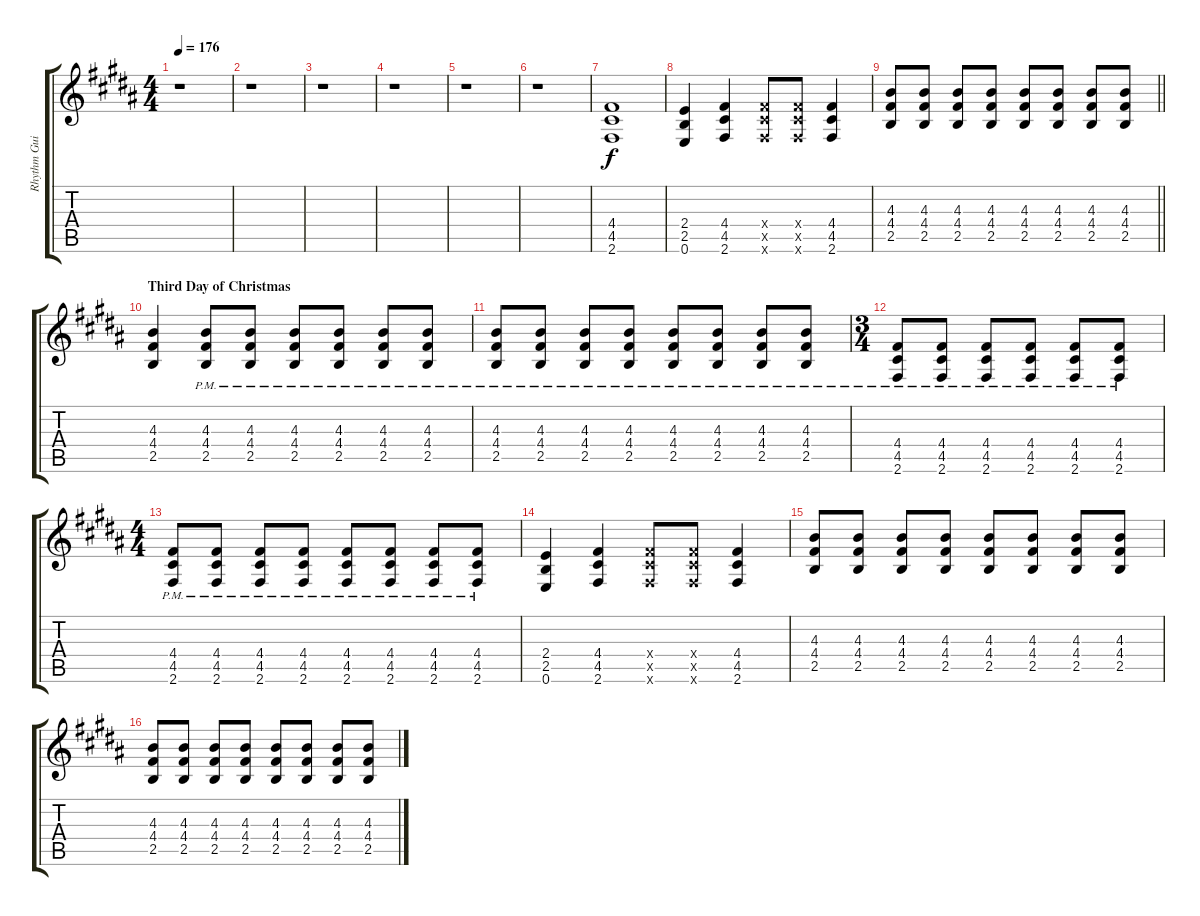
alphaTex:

\track ("Rhythm Guitar (Thiessen)" "Rhythm Gui") {instrument distortionguitar}
\staff {score tabs}
\tuning (E4 B3 G3 D3 A2 E2) {hide}
\ts (4 4)
\tempo 176
\clef g2
\ks b
r.1{dy f instrument distortionguitar} |
\ks g#minor
r.1 |
r.1 |
r.1 |
\ks b
r.1 |
\ks g#minor
r.1 |
(4.4 4.5 2.6).1 |
\ks b
(2.4 2.5 0.6).4 (4.4 4.5 2.6).4 (4.4{x} 4.5{x} 2.6{x}).8 (4.4{x} 4.5{x} 2.6{x}).8 (4.4 4.5 2.6).4 |
\barLineRight lightlight
\ks g#minor
(4.3 4.4 2.5).8 (4.3 4.4 2.5).8 (4.3 4.4 2.5).8 (4.3 4.4 2.5).8 (4.3 4.4 2.5).8 (4.3 4.4 2.5).8 (4.3 4.4 2.5).8 (4.3 4.4 2.5).8 |
\section ("" "Third Day of Christmas")
(4.3 4.4 2.5).4 (4.3{pm} 4.4{pm} 2.5{pm}).8 (4.3{pm} 4.4{pm} 2.5{pm}).8 (4.3{pm} 4.4{pm} 2.5{pm}).8 (4.3{pm} 4.4{pm} 2.5{pm}).8 (4.3{pm} 4.4{pm} 2.5{pm}).8 (4.3{pm} 4.4{pm} 2.5{pm}).8 |
(4.3{pm} 4.4{pm} 2.5{pm}).8 (4.3{pm} 4.4{pm} 2.5{pm}).8 (4.3{pm} 4.4{pm} 2.5{pm}).8 (4.3{pm} 4.4{pm} 2.5{pm}).8 (4.3{pm} 4.4{pm} 2.5{pm}).8 (4.3{pm} 4.4{pm} 2.5{pm}).8 (4.3{pm} 4.4{pm} 2.5{pm}).8 (4.3{pm} 4.4{pm} 2.5{pm}).8 |
\ts (3 4)
\ks b
(4.4{pm} 4.5{pm} 2.6{pm}).8 (4.4{pm} 4.5{pm} 2.6{pm}).8 (4.4{pm} 4.5{pm} 2.6{pm}).8 (4.4{pm} 4.5{pm} 2.6{pm}).8 (4.4{pm} 4.5{pm} 2.6{pm}).8 (4.4{pm} 4.5{pm} 2.6{pm}).8 |
\ts (4 4)
\ks g#minor
(4.4{pm} 4.5{pm} 2.6{pm}).8 (4.4{pm} 4.5{pm} 2.6{pm}).8 (4.4{pm} 4.5{pm} 2.6{pm}).8 (4.4{pm} 4.5{pm} 2.6{pm}).8 (4.4{pm} 4.5{pm} 2.6{pm}).8 (4.4{pm} 4.5{pm} 2.6{pm}).8 (4.4{pm} 4.5{pm} 2.6{pm}).8 (4.4{pm} 4.5{pm} 2.6{pm}).8 |
(2.4 2.5 0.6).4 (4.4 4.5 2.6).4 (4.4{x} 4.5{x} 2.6{x}).8 (4.4{x} 4.5{x} 2.6{x}).8 (4.4 4.5 2.6).4 |
(4.3 4.4 2.5).8 (4.3 4.4 2.5).8 (4.3 4.4 2.5).8 (4.3 4.4 2.5).8 (4.3 4.4 2.5).8 (4.3 4.4 2.5).8 (4.3 4.4 2.5).8 (4.3 4.4 2.5).8 |
\ks b
(4.3 4.4 2.5).8 (4.3 4.4 2.5).8 (4.3 4.4 2.5).8 (4.3 4.4 2.5).8 (4.3 4.4 2.5).8 (4.3 4.4 2.5).8 (4.3 4.4 2.5).8 (4.3 4.4 2.5).8
